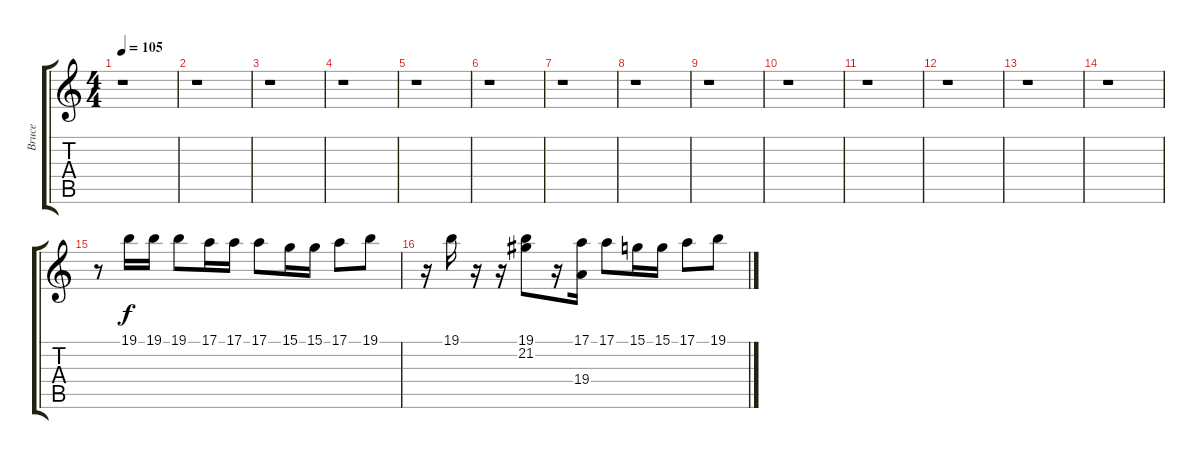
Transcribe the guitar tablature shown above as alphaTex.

\track ("Bruce " "Bruce ") {instrument voiceoohs}
\staff {score tabs}
\tuning (E4 B3 G3 D3 A2 E2) {hide}
\ts (4 4)
\tempo 105
\clef g2
\ks c
r.1{dy f} |
r.1 |
r.1 |
r.1 |
r.1 |
r.1 |
r.1 |
r.1 |
r.1 |
r.1 |
r.1 |
r.1 |
r.1 |
r.1 |
r.8 19.1.16 19.1.16 19.1.8 17.1.16 17.1.16 17.1.8 15.1.16 15.1.16 17.1.8 19.1.8 |
r.16 19.1.16 r.16 r.16 (19.1 21.2).8 r.16 (17.1 19.4).16 17.1.8 15.1.16 15.1.16 17.1.8 19.1.8
